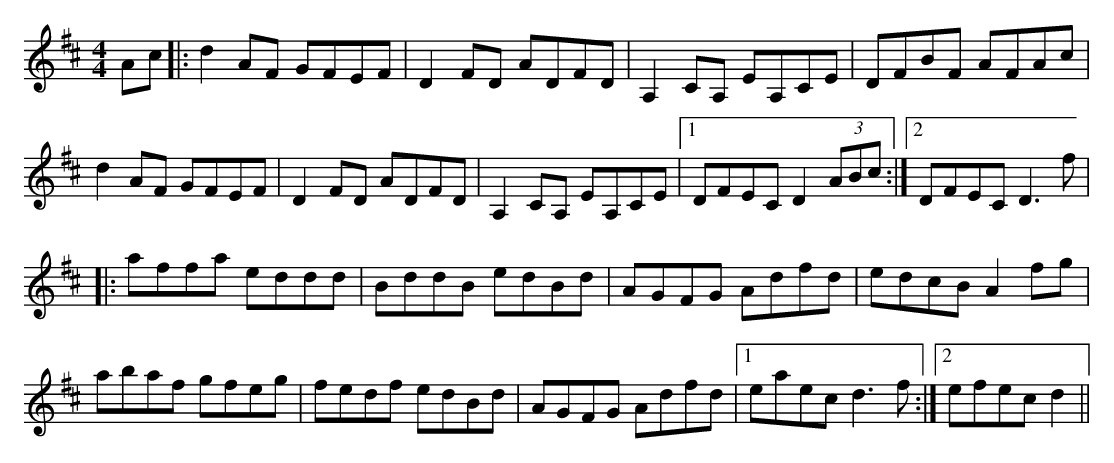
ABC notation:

X:1
M:4/4
K:D
Ac|:d2AF GFEF|D2FD ADFD|A,2CA, EA,CE|DFBF AFAc|
d2AF GFEF|D2FD ADFD|A,2CA, EA,CE|1 DFEC D2 (3ABc:|2 DFEC D3f|
|:affa eddd|BddB edBd|AGFG Adfd|edcB A2fg|
abaf gfeg|fedf edBd|AGFG Adfd|1 eaec d3f:|2 efec d2||
